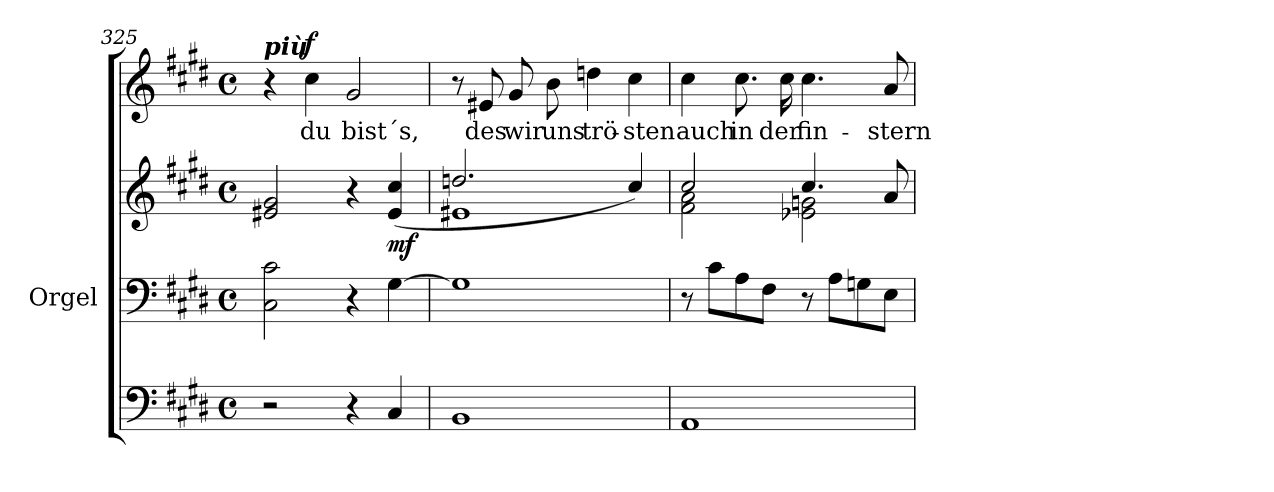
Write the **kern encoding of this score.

**kern	**kern	**kern	**dynam	**kern	**text	**dynam
*part3	*part2	*part2	*part2	*part1	*part1	*part1
*staff4	*staff3	*staff2	*staff2/3	*staff1	*staff1	*staff1
*	*I"Orgel	*	*	*	*	*
*	*I'Org.	*	*	*	*	*
*clefF4	*clefF4	*clefG2	*	*clefG2	*	*
*k[f#c#g#d#]	*k[f#c#g#d#]	*k[f#c#g#d#]	*	*k[f#c#g#d#]	*	*
*E:	*E:	*E:	*	*E:	*	*
*M4/4	*M4/4	*M4/4	*	*M4/4	*	*
*met(c)	*met(c)	*met(c)	*	*met(c)	*	*
=325	=325	=325	=325	=325	=325	=325
!	!	!	!	!LO:TX:a:Bi:t=più	!	!
2r	2C#\ 2c#\	2e#X/ 2g#/	.	4r	.	.
!	!	!	!	!	!LO:LY:b	!LO:DY:a
.	.	.	.	4cc#\	du	f
!	!	!	!	!	!LO:LY:b	!
4r	4r	4r	.	2g#/	bist´s,	.
!	!	!	!LO:DY:b	!	!	!
4C#/	[4G#\	(4e#/ 4cc#/	mf	.	.	.
=326	=326	=326	=326	=326	=326	=326
*	*	*^	*	*	*	*
1BB	1G#]	2.ddn/	1e#X	.	8r	.	.
!	!	!	!	!	!	!LO:LY:b	!
.	.	.	.	.	8e#X/	des	.
!	!	!	!	!	!	!LO:LY:b	!
.	.	.	.	.	8g#/	wir	.
!	!	!	!	!	!	!LO:LY:b	!
.	.	.	.	.	8b\	uns	.
!	!	!	!	!	!	!LO:LY:b	!
.	.	.	.	.	4ddn\	trö-	.
!	!	!	!	!	!	!LO:LY:b	!
.	.	4cc#/)	.	.	4cc#\	-sten	.
!!LO:LB:g=z
=327	=327	=327	=327	=327	=327	=327	=327
!	!	!	!	!	!	!LO:LY:b	!
1AA	8r	2cc#/	2f#\ 2a\	.	4cc#\	auch	.
.	8c#\L	.	.	.	.	.	.
!	!	!	!	!	!	!LO:LY:b	!
.	8A\	.	.	.	8.cc#\	in	.
.	8F#\J	.	.	.	.	.	.
!	!	!	!	!	!	!LO:LY:b	!
.	.	.	.	.	16cc#\	der	.
!	!	!	!	!	!	!LO:LY:b	!
.	8r	4.cc#/	2e-X\ 2gn\	.	4.cc#\	fin-	.
.	8A\L	.	.	.	.	.	.
.	8Gn\	.	.	.	.	.	.
!	!	!	!	!	!	!LO:LY:b	!
.	8E\J	8a/	.	.	8a/	-stern	.
*	*	*v	*v	*	*	*	*
=	=	=	=	=	=	=
*-	*-	*-	*-	*-	*-	*-
